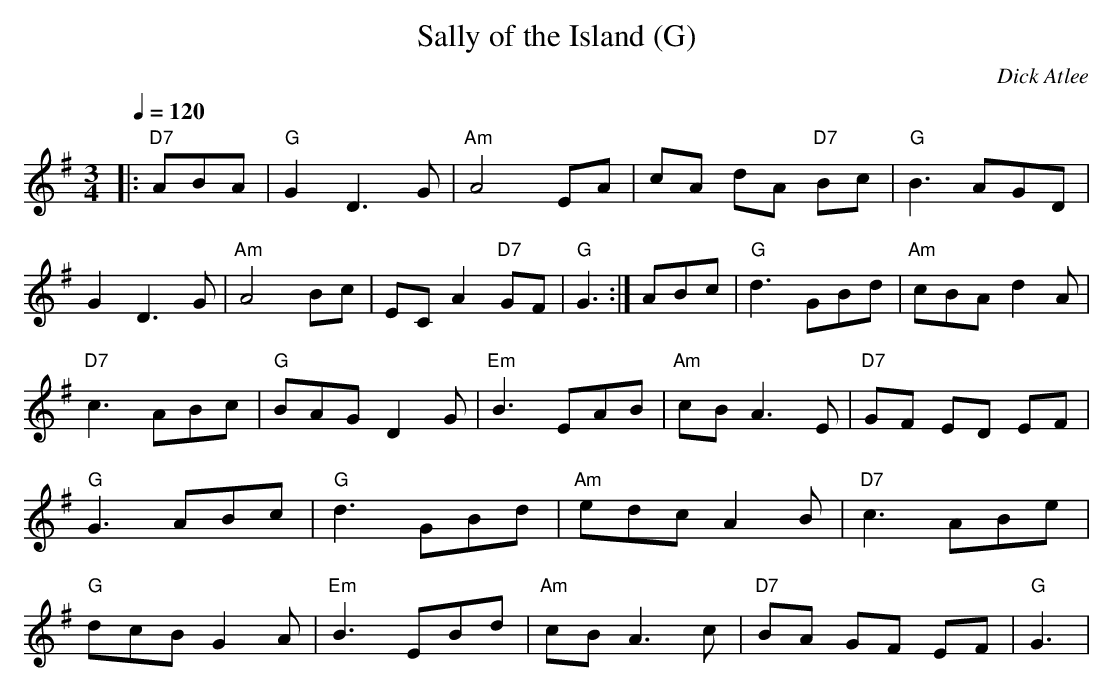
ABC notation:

X:1
T:Sally of the Island (G)
M:3/4
L:1/8
Q:1/4=120
C:Dick Atlee
K:G % transposed from D
|: "D7" ABA | "G" G2 D3 G | "Am" A4 EA | cA dA "D7" Bc | "G" B3 AGD |!
G2 D3 G | "Am" A4 Bc | EC A2 "D7" GF | "G" G3 :| ABc |
"G" d3 GBd | "Am" cBA d2 A |!
"D7" c3 ABc |"G" BAG D2 G | "Em" B3 EAB | "Am" cB A3 E | "D7" GF ED EF |!
"G" G3 ABc | "G" d3 GBd | "Am" edc A2 B | "D7" c3 ABe |!
"G" dcB G2 A | "Em" B3 EBd | "Am" cB A3 c | "D7" BA GF EF |
"G" G3 |
